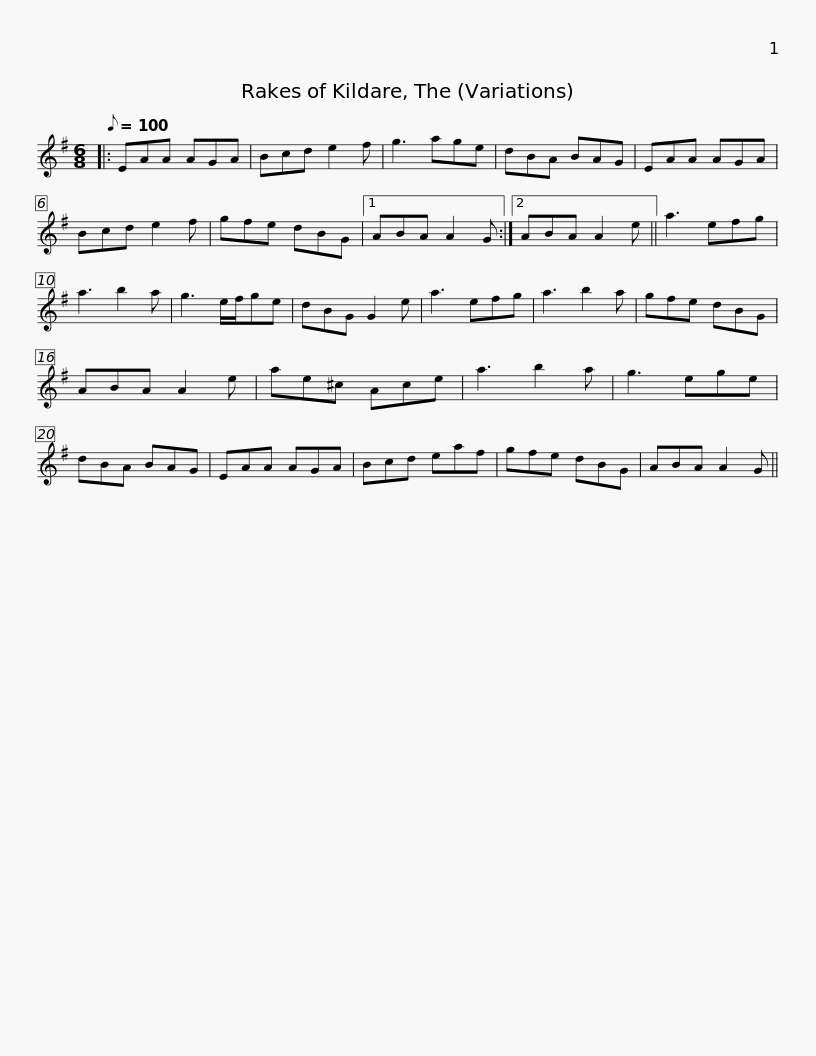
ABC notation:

X:1
L:1/8
Q:1/8=100
M:6/8
I:linebreak $
K:G
V:1 treble
V:1
|: EAA AGA | Bcd e2 f | g3 age | dBA BAG | EAA AGA | %5
 Bcd e2 f | gfe dBG |1$ ABA A2 G :|2 ABA A2 e || a3 efg | %10
 a3 b2 a | g3 e/f/ge | dBG G2 e | a3 efg | a3 b2 a |$ %15
 gfe dBG | ABA A2 e | ae^c Ace | a3 b2 a | g3 ege | %20
 dBA BAG | EAA AGA | Bcd eaf |$ gfe dBG | ABA A2 G || %25
